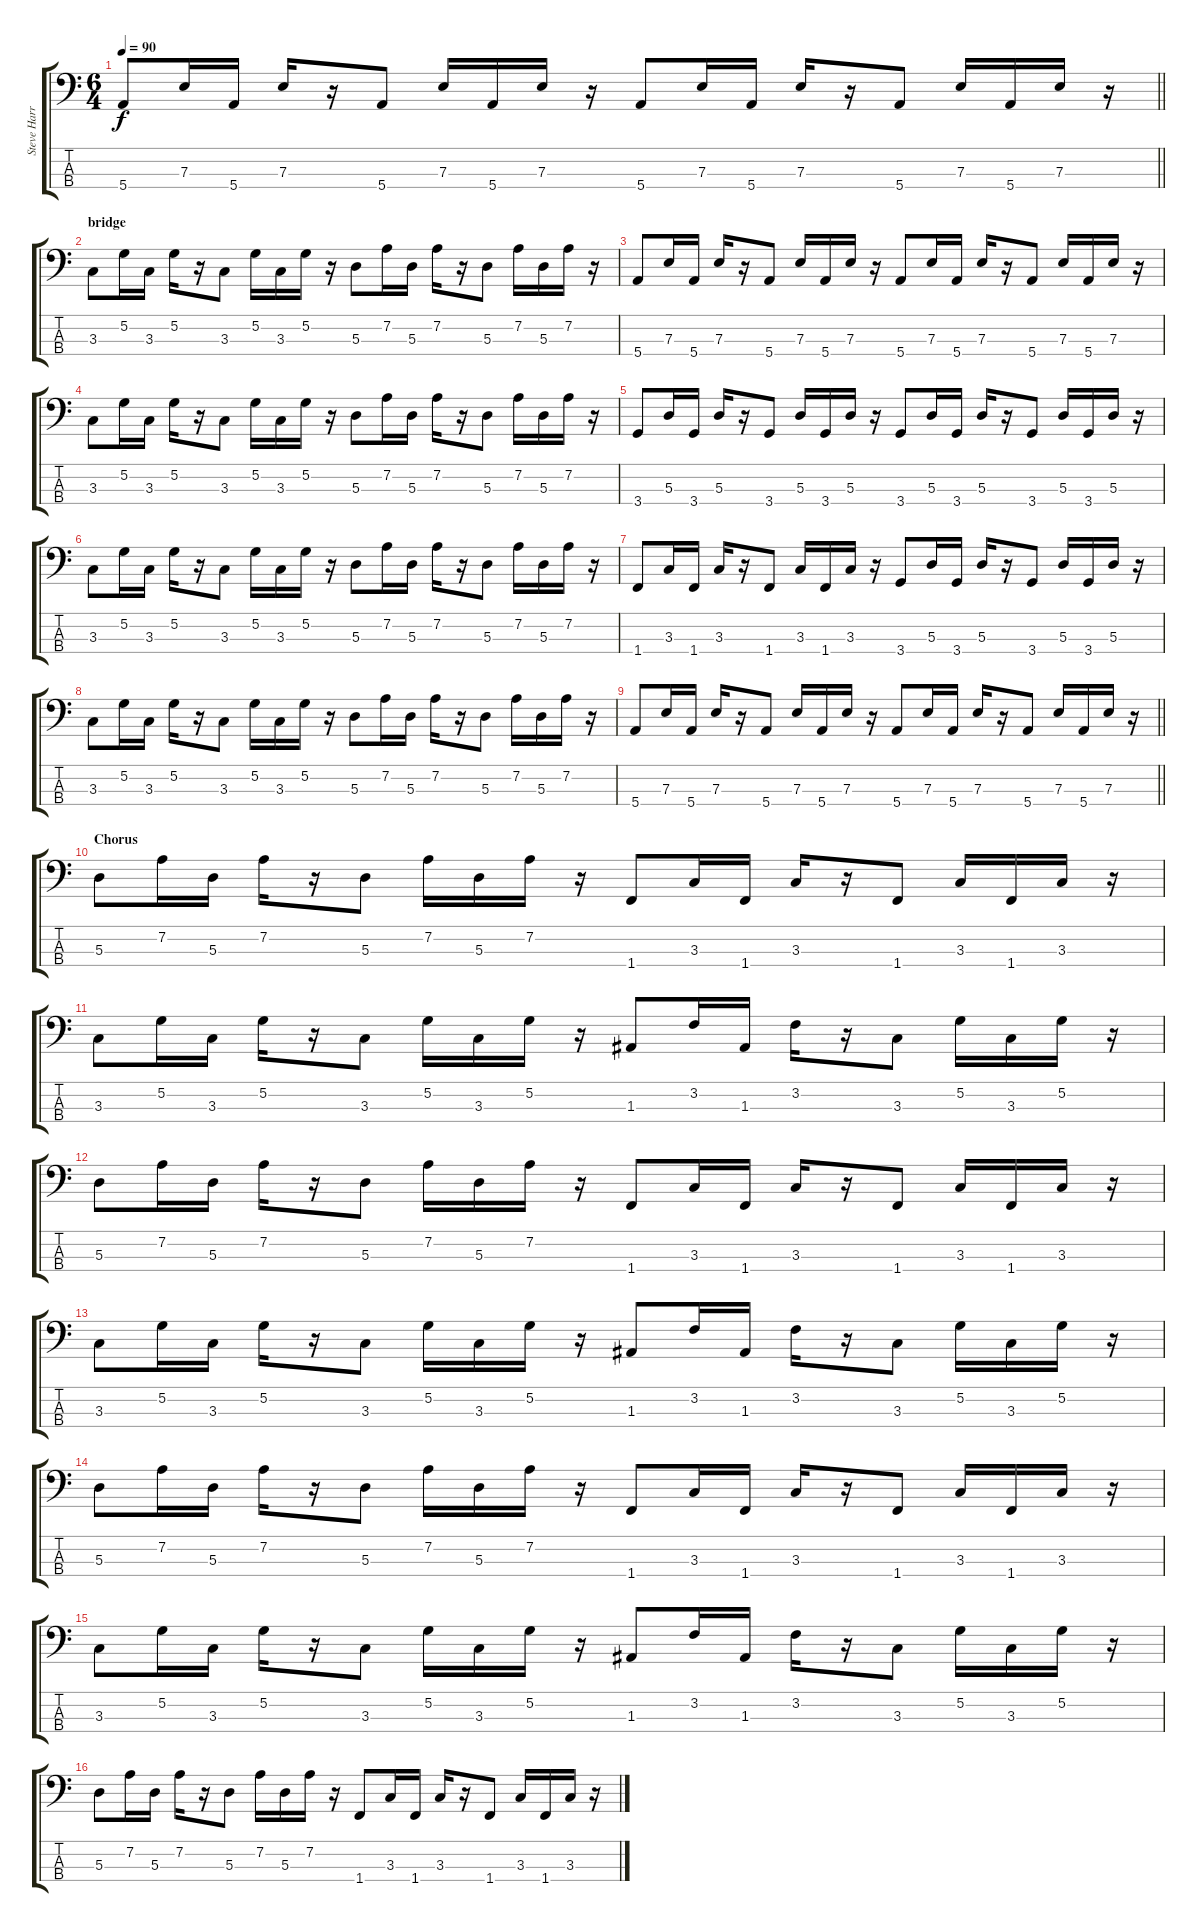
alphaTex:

\track ("Steve Harris" "Steve Harr") {instrument acousticbass}
\staff {score tabs}
\tuning (G2 D2 A1 E1) {hide}
\ts (6 4)
\tempo 90
\clef f4
\barLineRight lightlight
\ks c
5.4.8{dy f} 7.3.16 5.4.16 7.3.16 r.16 5.4.8 7.3.16 5.4.16 7.3.16 r.16 5.4.8 7.3.16 5.4.16 7.3.16 r.16 5.4.8 7.3.16 5.4.16 7.3.16 r.16 |
\section ("" "bridge")
3.3.8 5.2.16 3.3.16 5.2.16 r.16 3.3.8 5.2.16 3.3.16 5.2.16 r.16 5.3.8 7.2.16 5.3.16 7.2.16 r.16 5.3.8 7.2.16 5.3.16 7.2.16 r.16 |
5.4.8 7.3.16 5.4.16 7.3.16 r.16 5.4.8 7.3.16 5.4.16 7.3.16 r.16 5.4.8 7.3.16 5.4.16 7.3.16 r.16 5.4.8 7.3.16 5.4.16 7.3.16 r.16 |
3.3.8 5.2.16 3.3.16 5.2.16 r.16 3.3.8 5.2.16 3.3.16 5.2.16 r.16 5.3.8 7.2.16 5.3.16 7.2.16 r.16 5.3.8 7.2.16 5.3.16 7.2.16 r.16 |
3.4.8 5.3.16 3.4.16 5.3.16 r.16 3.4.8 5.3.16 3.4.16 5.3.16 r.16 3.4.8 5.3.16 3.4.16 5.3.16 r.16 3.4.8 5.3.16 3.4.16 5.3.16 r.16 |
3.3.8 5.2.16 3.3.16 5.2.16 r.16 3.3.8 5.2.16 3.3.16 5.2.16 r.16 5.3.8 7.2.16 5.3.16 7.2.16 r.16 5.3.8 7.2.16 5.3.16 7.2.16 r.16 |
1.4.8 3.3.16 1.4.16 3.3.16 r.16 1.4.8 3.3.16 1.4.16 3.3.16 r.16 3.4.8 5.3.16 3.4.16 5.3.16 r.16 3.4.8 5.3.16 3.4.16 5.3.16 r.16 |
3.3.8 5.2.16 3.3.16 5.2.16 r.16 3.3.8 5.2.16 3.3.16 5.2.16 r.16 5.3.8 7.2.16 5.3.16 7.2.16 r.16 5.3.8 7.2.16 5.3.16 7.2.16 r.16 |
\barLineRight lightlight
5.4.8 7.3.16 5.4.16 7.3.16 r.16 5.4.8 7.3.16 5.4.16 7.3.16 r.16 5.4.8 7.3.16 5.4.16 7.3.16 r.16 5.4.8 7.3.16 5.4.16 7.3.16 r.16 |
\section ("" "Chorus")
5.3.8 7.2.16 5.3.16 7.2.16 r.16 5.3.8 7.2.16 5.3.16 7.2.16 r.16 1.4.8 3.3.16 1.4.16 3.3.16 r.16 1.4.8 3.3.16 1.4.16 3.3.16 r.16 |
3.3.8 5.2.16 3.3.16 5.2.16 r.16 3.3.8 5.2.16 3.3.16 5.2.16 r.16 1.3.8 3.2.16 1.3.16 3.2.16 r.16 3.3.8 5.2.16 3.3.16 5.2.16 r.16 |
5.3.8 7.2.16 5.3.16 7.2.16 r.16 5.3.8 7.2.16 5.3.16 7.2.16 r.16 1.4.8 3.3.16 1.4.16 3.3.16 r.16 1.4.8 3.3.16 1.4.16 3.3.16 r.16 |
3.3.8 5.2.16 3.3.16 5.2.16 r.16 3.3.8 5.2.16 3.3.16 5.2.16 r.16 1.3.8 3.2.16 1.3.16 3.2.16 r.16 3.3.8 5.2.16 3.3.16 5.2.16 r.16 |
5.3.8 7.2.16 5.3.16 7.2.16 r.16 5.3.8 7.2.16 5.3.16 7.2.16 r.16 1.4.8 3.3.16 1.4.16 3.3.16 r.16 1.4.8 3.3.16 1.4.16 3.3.16 r.16 |
3.3.8 5.2.16 3.3.16 5.2.16 r.16 3.3.8 5.2.16 3.3.16 5.2.16 r.16 1.3.8 3.2.16 1.3.16 3.2.16 r.16 3.3.8 5.2.16 3.3.16 5.2.16 r.16 |
5.3.8 7.2.16 5.3.16 7.2.16 r.16 5.3.8 7.2.16 5.3.16 7.2.16 r.16 1.4.8 3.3.16 1.4.16 3.3.16 r.16 1.4.8 3.3.16 1.4.16 3.3.16 r.16
